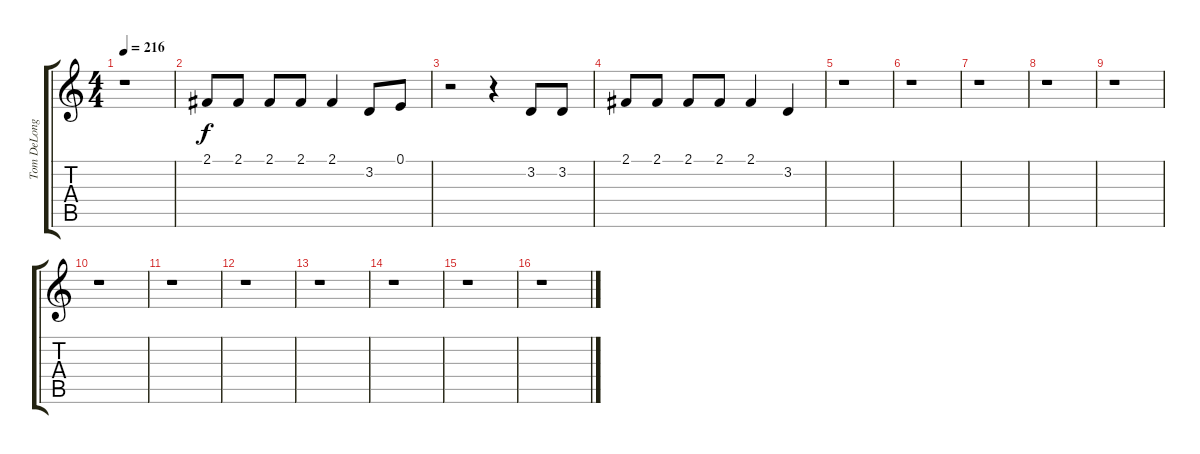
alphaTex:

\track ("Tom DeLonge (Vocals)" "Tom DeLong") {instrument lead2sawtooth}
\staff {score tabs}
\tuning (E4 B3 G3 D3 A2 E2) {hide}
\ts (4 4)
\tempo 216
\clef g2
\ks c
r.1{dy f} |
2.1.8 2.1.8 2.1.8 2.1.8 2.1.4 3.2.8 0.1.8 |
r.2 r.4 3.2.8 3.2.8 |
2.1.8 2.1.8 2.1.8 2.1.8 2.1.4 3.2.4 |
r.1 |
r.1 |
r.1 |
r.1 |
r.1 |
r.1 |
r.1 |
r.1 |
r.1 |
r.1 |
r.1 |
r.1
